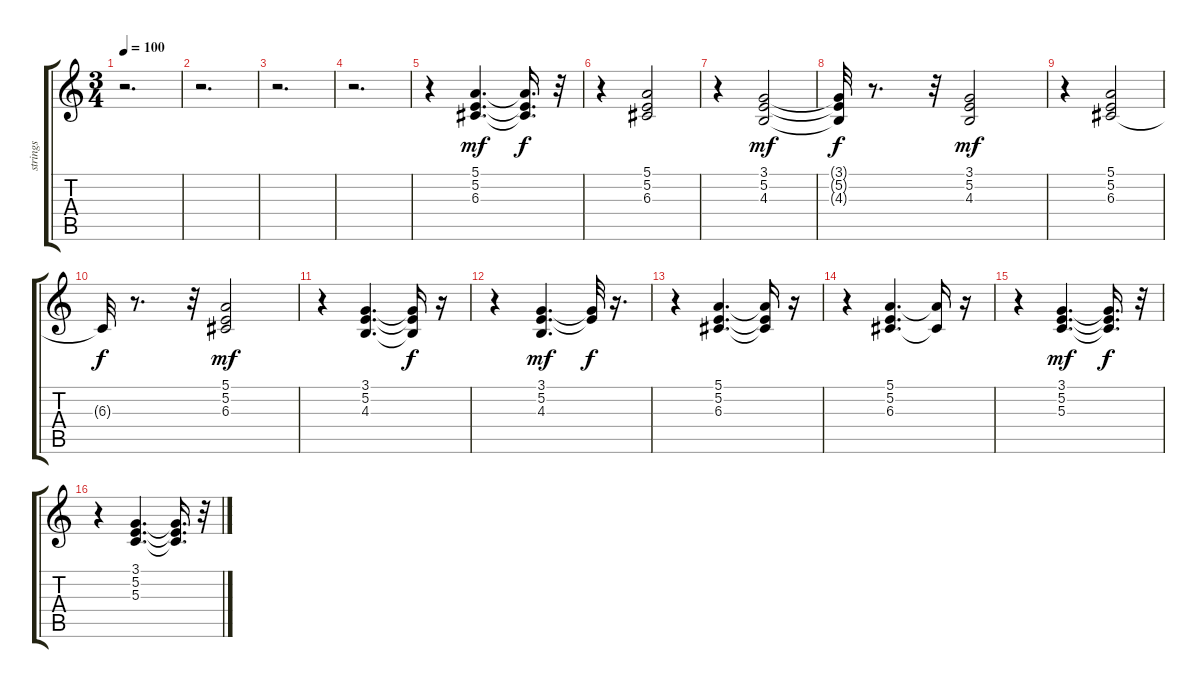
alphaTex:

\track ("strings" "strings") {instrument stringensemble1}
\staff {score tabs}
\tuning (E4 B3 G3 D3 A2 E2) {hide}
\ts (3 4)
\tempo 100
\clef g2
\ks c
r.2{d dy ff} |
r.2{d} |
r.2{d} |
r.2{d} |
r.4 (5.1 5.2 6.3).4{d dy mf volume 9 balance 11 instrument stringensemble1} (5.1{t} 5.2{t} 6.3{t}).16{d dy f} r.32 |
r.4 (5.1 5.2 6.3).2 |
r.4 (3.1 5.2 4.3).2{dy mf} |
(3.1{t} 5.2{t} 4.3{t}).32{dy f} r.8{d} r.32 (3.1 5.2 4.3).2{dy mf} |
r.4 (5.1 5.2 6.3).2 |
6.3{t}.32{dy f} r.8{d} r.32 (5.1 5.2 6.3).2{dy mf} |
r.4 (3.1 5.2 4.3).4{d} (3.1{t} 5.2{t} 4.3{t}).16{dy f} r.16 |
r.4 (3.1 5.2 4.3).4{d dy mf} (3.1{t} 5.2{t}).32{dy f} r.16{d} |
r.4 (5.1 5.2 6.3).4{d} (5.1{t} 5.2{t} 6.3{t}).16 r.16 |
r.4 (5.1 5.2 6.3).4{d} (5.1{t} 6.3{t}).16 r.16 |
r.4 (3.1 5.2 5.3).4{d dy mf} (3.1{t} 5.2{t} 5.3{t}).16{d dy f} r.32 |
r.4 (3.1 5.2 5.3).4{d} (3.1{t} 5.2{t} 5.3{t}).16{d} r.32
